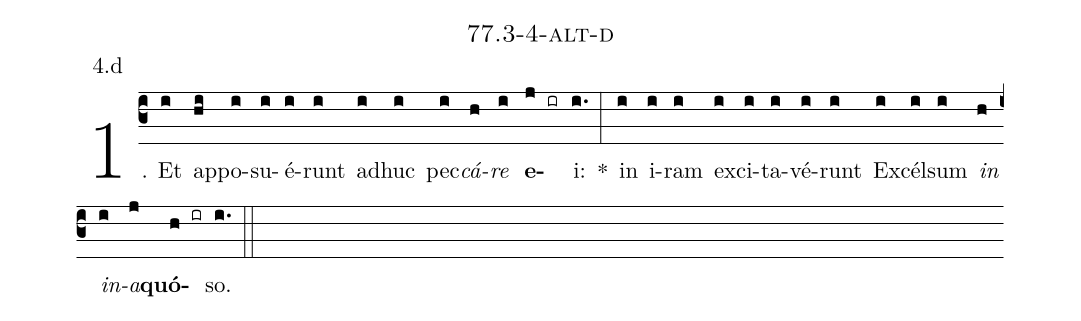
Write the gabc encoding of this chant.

name: 77.3-4-alt-d;
annotation: 4.d;
%%
(c3)1. Et(i) ap(hi)po(i)su(i)é(i)runt(i) ad(i)huc(i) pec(i)<i>cá</i>(h)<i>re</i>(i) <b>e</b>(j ir)i:(i.) *(:) in(i) i(i)ram(i) ex(i)ci(i)ta(i)vé(i)runt(i) Ex(i)cél(i)sum(i) <i>in</i>(h) <i>in</i>(i)<i>a</i>(j)<b>quó</b>(h ir)so.(i.) (::)


%E(i) u(h) o(i) u(j) a(h) e.(i.) (::)
